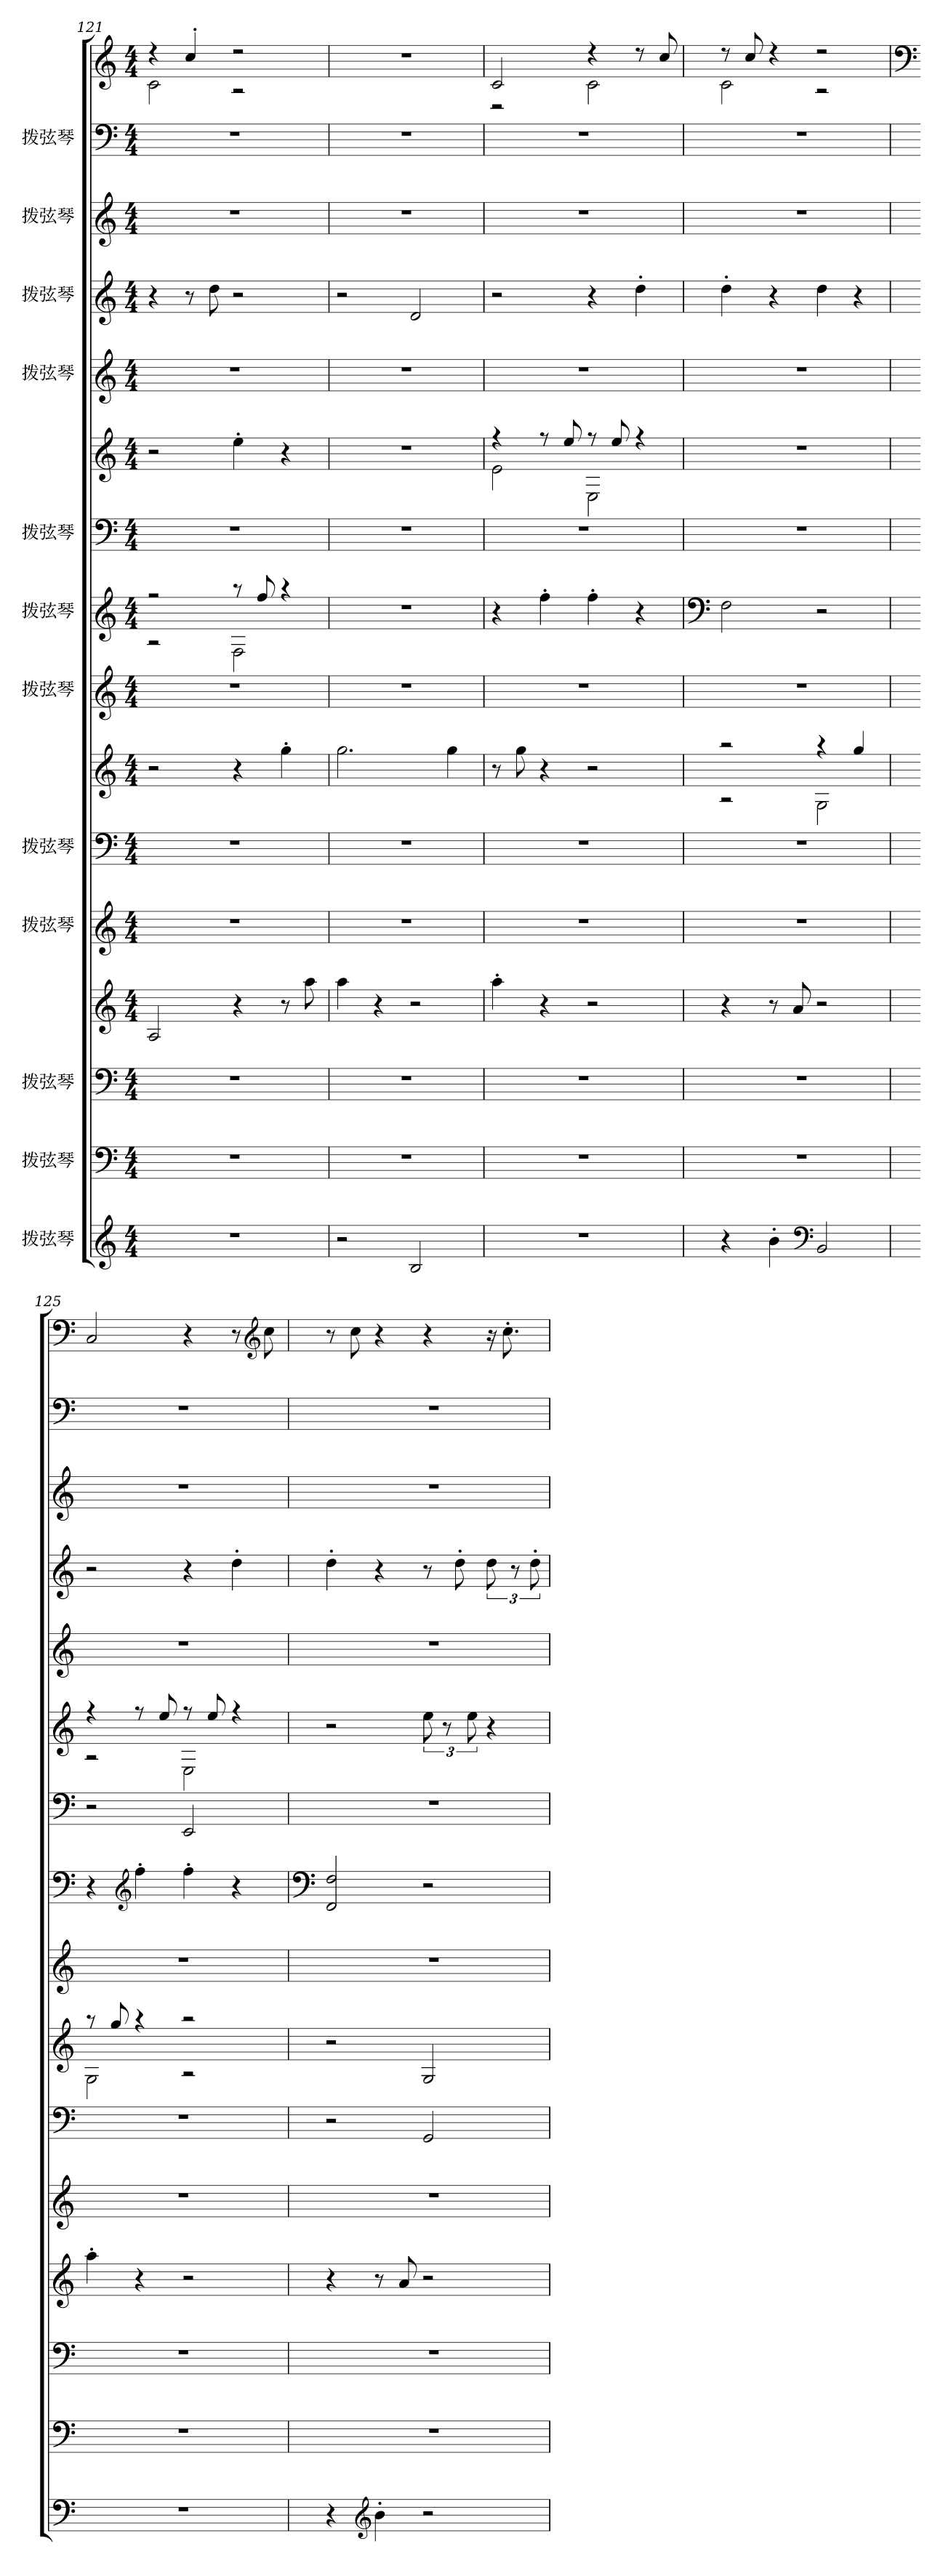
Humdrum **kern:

**kern	**kern	**kern	**kern	**kern	**kern	**kern	**kern	**kern	**kern	**kern	**kern	**kern	**kern	**kern	**kern
*part12	*part11	*part10	*part10	*part9	*part8	*part8	*part7	*part6	*part5	*part5	*part4	*part3	*part2	*part1	*part1
*staff16	*staff15	*staff14	*staff13	*staff12	*staff11	*staff10	*staff9	*staff8	*staff7	*staff6	*staff5	*staff4	*staff3	*staff2	*staff1
*I"拨弦琴	*I"拨弦琴	*I"拨弦琴	*	*I"拨弦琴	*I"拨弦琴	*	*I"拨弦琴	*I"拨弦琴	*I"拨弦琴	*	*I"拨弦琴	*I"拨弦琴	*I"拨弦琴	*I"拨弦琴	*
*clefG2	*clefF4	*clefF4	*clefG2	*clefG2	*clefF4	*clefG2	*clefG2	*clefG2	*clefF4	*clefG2	*clefG2	*clefG2	*clefG2	*clefF4	*clefG2
*k[]	*k[]	*k[]	*k[]	*k[]	*k[]	*k[]	*k[]	*k[]	*k[]	*k[]	*k[]	*k[]	*k[]	*k[]	*k[]
*M4/4	*M4/4	*M4/4	*M4/4	*M4/4	*M4/4	*M4/4	*M4/4	*M4/4	*M4/4	*M4/4	*M4/4	*M4/4	*M4/4	*M4/4	*M4/4
=121	=121	=121	=121	=121	=121	=121	=121	=121	=121	=121	=121	=121	=121	=121	=121
*	*	*	*	*	*	*	*	*^	*	*	*	*	*	*	*^
1r	1r	1r	2A/	1r	1r	2r	1r	2r	2r	1r	2r	1r	4r	1r	1r	4r	2c\
.	.	.	.	.	.	.	.	.	.	.	.	.	8r	.	.	4cc'/	.
.	.	.	.	.	.	.	.	.	.	.	.	.	8dd\	.	.	.	.
.	.	.	4r	.	.	4r	.	8r	2F\	.	4ee'\	.	2r	.	.	2r	2r
.	.	.	.	.	.	.	.	8ff/	.	.	.	.	.	.	.	.	.
.	.	.	8r	.	.	4gg'\	.	4r	.	.	4r	.	.	.	.	.	.
.	.	.	8aa\	.	.	.	.	.	.	.	.	.	.	.	.	.	.
*	*	*	*	*	*	*	*	*v	*v	*	*	*	*	*	*	*v	*v
=122	=122	=122	=122	=122	=122	=122	=122	=122	=122	=122	=122	=122	=122	=122	=122
2r	1r	1r	4aa\	1r	1r	2.gg\	1r	1r	1r	1r	1r	2r	1r	1r	1r
.	.	.	4r	.	.	.	.	.	.	.	.	.	.	.	.
2B/	.	.	2r	.	.	.	.	.	.	.	.	2d/	.	.	.
.	.	.	.	.	.	4gg\	.	.	.	.	.	.	.	.	.
=123	=123	=123	=123	=123	=123	=123	=123	=123	=123	=123	=123	=123	=123	=123	=123
*	*	*	*	*	*	*	*	*	*	*^	*	*	*	*	*^
1r	1r	1r	4aa'\	1r	1r	8r	1r	4r	1r	4r	2e\	1r	2r	1r	1r	2c/	2r
.	.	.	.	.	.	8gg\	.	.	.	.	.	.	.	.	.	.	.
.	.	.	4r	.	.	4r	.	4ff'\	.	8r	.	.	.	.	.	.	.
.	.	.	.	.	.	.	.	.	.	8ee/	.	.	.	.	.	.	.
.	.	.	2r	.	.	2r	.	4ff'\	.	8r	2E\	.	4r	.	.	4r	2c\
.	.	.	.	.	.	.	.	.	.	8ee/	.	.	.	.	.	.	.
.	.	.	.	.	.	.	.	4r	.	4r	.	.	4dd'\	.	.	8r	.
.	.	.	.	.	.	.	.	.	.	.	.	.	.	.	.	8cc/	.
*	*	*	*	*	*	*	*	*	*	*v	*v	*	*	*	*	*	*
!!LO:PB:g=z	!!
=124	=124	=124	=124	=124	=124	=124	=124	=124	=124	=124	=124	=124	=124	=124	=124	=124
*	*	*	*	*	*	*	*	*clefF4	*	*	*	*	*	*	*	*
*	*	*	*	*	*	*^	*	*	*	*	*	*	*	*	*	*
4r	1r	1r	4r	1r	1r	2r	2r	1r	2F\	1r	1r	1r	4dd'\	1r	1r	8r	2c\
.	.	.	.	.	.	.	.	.	.	.	.	.	.	.	.	8cc/	.
4b'\	.	.	8r	.	.	.	.	.	.	.	.	.	4r	.	.	4r	.
.	.	.	8a/	.	.	.	.	.	.	.	.	.	.	.	.	.	.
*clefF4	*	*	*	*	*	*	*	*	*	*	*	*	*	*	*	*	*
2BB/	.	.	2r	.	.	4r	2G\	.	2r	.	.	.	4dd\	.	.	2r	2r
.	.	.	.	.	.	4gg/	.	.	.	.	.	.	4r	.	.	.	.
*	*	*	*	*	*	*	*	*	*	*	*	*	*	*	*	*v	*v
=125	=125	=125	=125	=125	=125	=125	=125	=125	=125	=125	=125	=125	=125	=125	=125	=125
*	*	*	*	*	*	*	*	*	*	*	*	*	*	*	*	*clefF4
*	*	*	*	*	*	*	*	*	*	*	*^	*	*	*	*	*
1r	1r	1r	4aa'\	1r	1r	8r	2G\	1r	4r	2r	4r	2r	1r	2r	1r	1r	2C/
.	.	.	.	.	.	8gg/	.	.	.	.	.	.	.	.	.	.	.
*	*	*	*	*	*	*	*	*	*clefG2	*	*	*	*	*	*	*	*
.	.	.	4r	.	.	4r	.	.	4ff'\	.	8r	.	.	.	.	.	.
.	.	.	.	.	.	.	.	.	.	.	8ee/	.	.	.	.	.	.
.	.	.	2r	.	.	2r	2r	.	4ff'\	2EE/	8r	2E\	.	4r	.	.	4r
.	.	.	.	.	.	.	.	.	.	.	8ee/	.	.	.	.	.	.
.	.	.	.	.	.	.	.	.	4r	.	4r	.	.	4dd'\	.	.	8r
*	*	*	*	*	*	*	*	*	*	*	*	*	*	*	*	*	*clefG2
.	.	.	.	.	.	.	.	.	.	.	.	.	.	.	.	.	8cc\
*	*	*	*	*	*	*v	*v	*	*	*	*v	*v	*	*	*	*	*
=126	=126	=126	=126	=126	=126	=126	=126	=126	=126	=126	=126	=126	=126	=126	=126
*	*	*	*	*	*	*	*	*clefF4	*	*	*	*	*	*	*
4r	1r	1r	4r	1r	2r	2r	1r	2FF/ 2F/	1r	2r	1r	4dd'\	1r	1r	8r
.	.	.	.	.	.	.	.	.	.	.	.	.	.	.	8cc\
*clefG2	*	*	*	*	*	*	*	*	*	*	*	*	*	*	*
4b'\	.	.	8r	.	.	.	.	.	.	.	.	4r	.	.	4r
.	.	.	8a/	.	.	.	.	.	.	.	.	.	.	.	.
2r	.	.	2r	.	2GG/	2G/	.	2r	.	12ee\	.	8r	.	.	4r
.	.	.	.	.	.	.	.	.	.	12r	.	.	.	.	.
.	.	.	.	.	.	.	.	.	.	.	.	8dd'\	.	.	.
.	.	.	.	.	.	.	.	.	.	12ee\	.	.	.	.	.
.	.	.	.	.	.	.	.	.	.	4r	.	12dd\	.	.	16r
.	.	.	.	.	.	.	.	.	.	.	.	.	.	.	8.cc'\
.	.	.	.	.	.	.	.	.	.	.	.	12r	.	.	.
.	.	.	.	.	.	.	.	.	.	.	.	12dd'\	.	.	.
=	=	=	=	=	=	=	=	=	=	=	=	=	=	=	=
*-	*-	*-	*-	*-	*-	*-	*-	*-	*-	*-	*-	*-	*-	*-	*-
